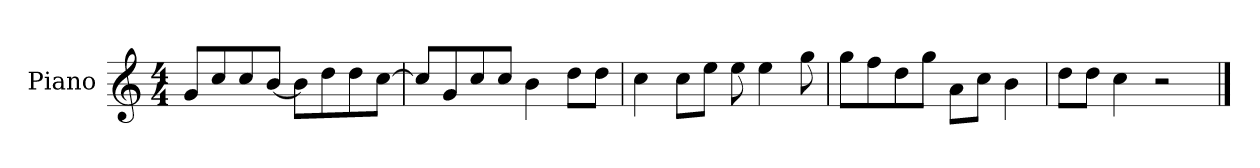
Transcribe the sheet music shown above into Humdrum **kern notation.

**kern
*part1
*staff1
*I"Piano
*I'P-no
*clefG2
*k[]
*M4/4
*MM90
=1
8g/L
8cc/
8cc/
[8b/J
8b\L]
8dd\
8dd\
[8cc\J
=2
8cc/L]
8g/
8cc/
8cc/J
4b\
8dd\L
8dd\J
=3
4cc\
8cc\L
8ee\J
8ee\
4ee\
8gg\
=4
8gg\L
8ff\
8dd\
8gg\J
8a\L
8cc\J
4b\
=5
8dd\L
8dd\J
4cc\
2r
==
*-
